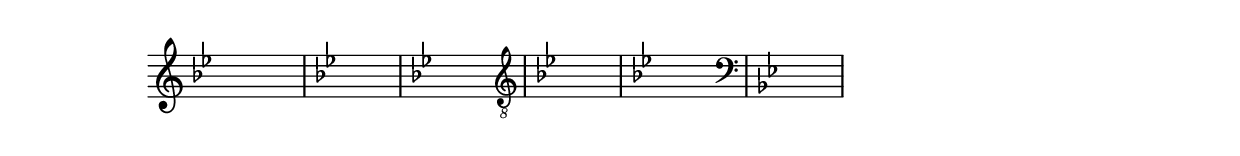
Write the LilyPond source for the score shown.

%% -*- coding: utf-8 -*-
\version "2.12.3"

\relative c'' {
  \override Staff.TimeSignature #'transparent = ##t
  \override Score.BarNumber #'transparent = ##t
  %% \override Score.RehearsalMark #'font-size = #-2
  %% \set Score.markFormatter = #format-mark-numbers


  %% CAVAQUINHO - BANJO
  \tag #'cv {
    \key g \minor
    s1
  }

  %% BANDOLIM
  \tag #'bd {
    \key g \minor
    s
  }

  %% VIOLA
  \tag #'va {
    \key g \minor
    s
  }

  %% VIOLÃO TENOR
  \tag #'vt {
    \clef "G_8"
    \key g \minor
    s
  }

  %% VIOLÃO
  \tag #'vi {
    \clef "G_8"
    \key g \minor
    s
  }

  %% BAIXO - BAIXOLÃO
  \tag #'bx {
    \clef bass
    \key g \minor
    s
  }
}
